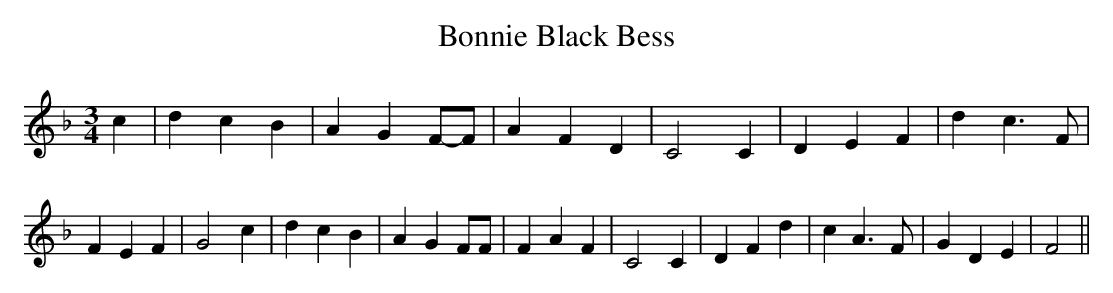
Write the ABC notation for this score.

X:1
T:Bonnie Black Bess
M:3/4
L:1/4
K:F
 c| d c B| A GF/2-F/2| A F D| C2 C| D E F| d c3/2 F/2| F E F| G2 c|\
 d c B| A G F/2F/2| F A F| C2 C| D F d| c A3/2 F/2| G D E| F2||
